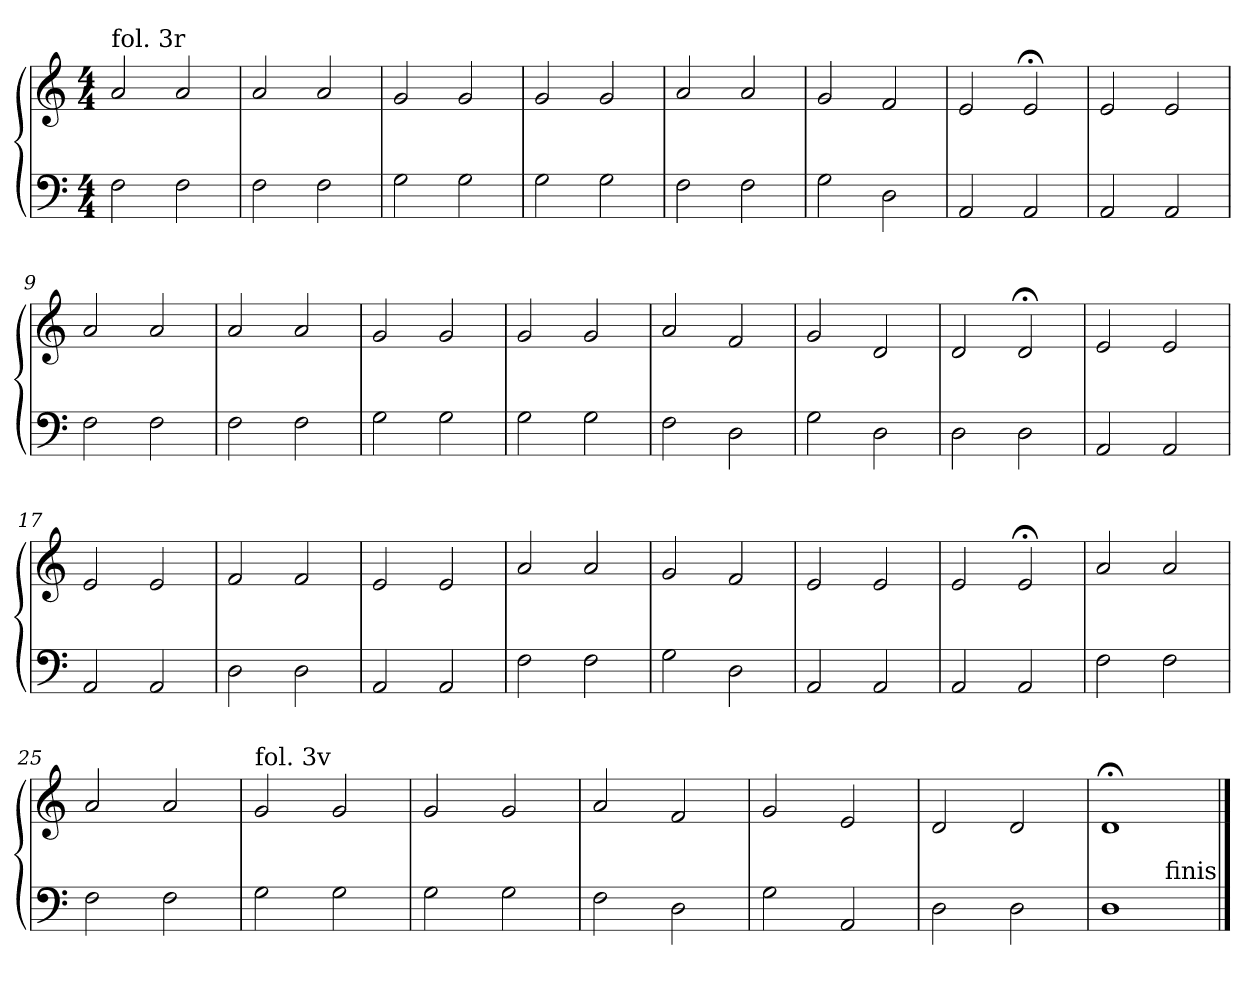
**kern	**kern
*part1	*part1
*staff2	*staff1
*clefF4	*clefG2
*k[]	*k[]
*M4/4	*M4/4
=1	=1
!	!LO:TX:a:t=fol. 3r
2F\	2a/
2F\	2a/
=2	=2
2F\	2a/
2F\	2a/
=3	=3
2G\	2g/
2G\	2g/
=4	=4
2G\	2g/
2G\	2g/
=5	=5
2F\	2a/
2F\	2a/
=6	=6
2G\	2g/
2D\	2f/
=7	=7
2AA/	2e/
2AA/	2e;</
!!LO:LB:g=z
=8	=8
2AA/	2e/
2AA/	2e/
=9	=9
2F\	2a/
2F\	2a/
=10	=10
2F\	2a/
2F\	2a/
=11	=11
2G\	2g/
2G\	2g/
=12	=12
2G\	2g/
2G\	2g/
=13	=13
2F\	2a/
2D\	2f/
=14	=14
2G\	2g/
2D\	2d/
=15	=15
2D\	2d/
2D\	2d;</
!!LO:LB:g=z
=16	=16
2AA/	2e/
2AA/	2e/
=17	=17
2AA/	2e/
2AA/	2e/
=18	=18
2D\	2f/
2D\	2f/
=19	=19
2AA/	2e/
2AA/	2e/
=20	=20
2F\	2a/
2F\	2a/
=21	=21
2G\	2g/
2D\	2f/
=22	=22
2AA/	2e/
2AA/	2e/
=23	=23
2AA/	2e/
2AA/	2e;</
!!LO:LB:g=z
=24	=24
2F\	2a/
2F\	2a/
=25	=25
2F\	2a/
2F\	2a/
=26	=26
!	!LO:TX:a:t=fol. 3v
2G\	2g/
2G\	2g/
=27	=27
2G\	2g/
2G\	2g/
=28	=28
2F\	2a/
2D\	2f/
=29	=29
2G\	2g/
2AA/	2e/
=30	=30
2D\	2d/
2D\	2d/
=31	=31
1D	1d;<
!LO:TX:a:rj:t=finis	!
==	==
*-	*-
